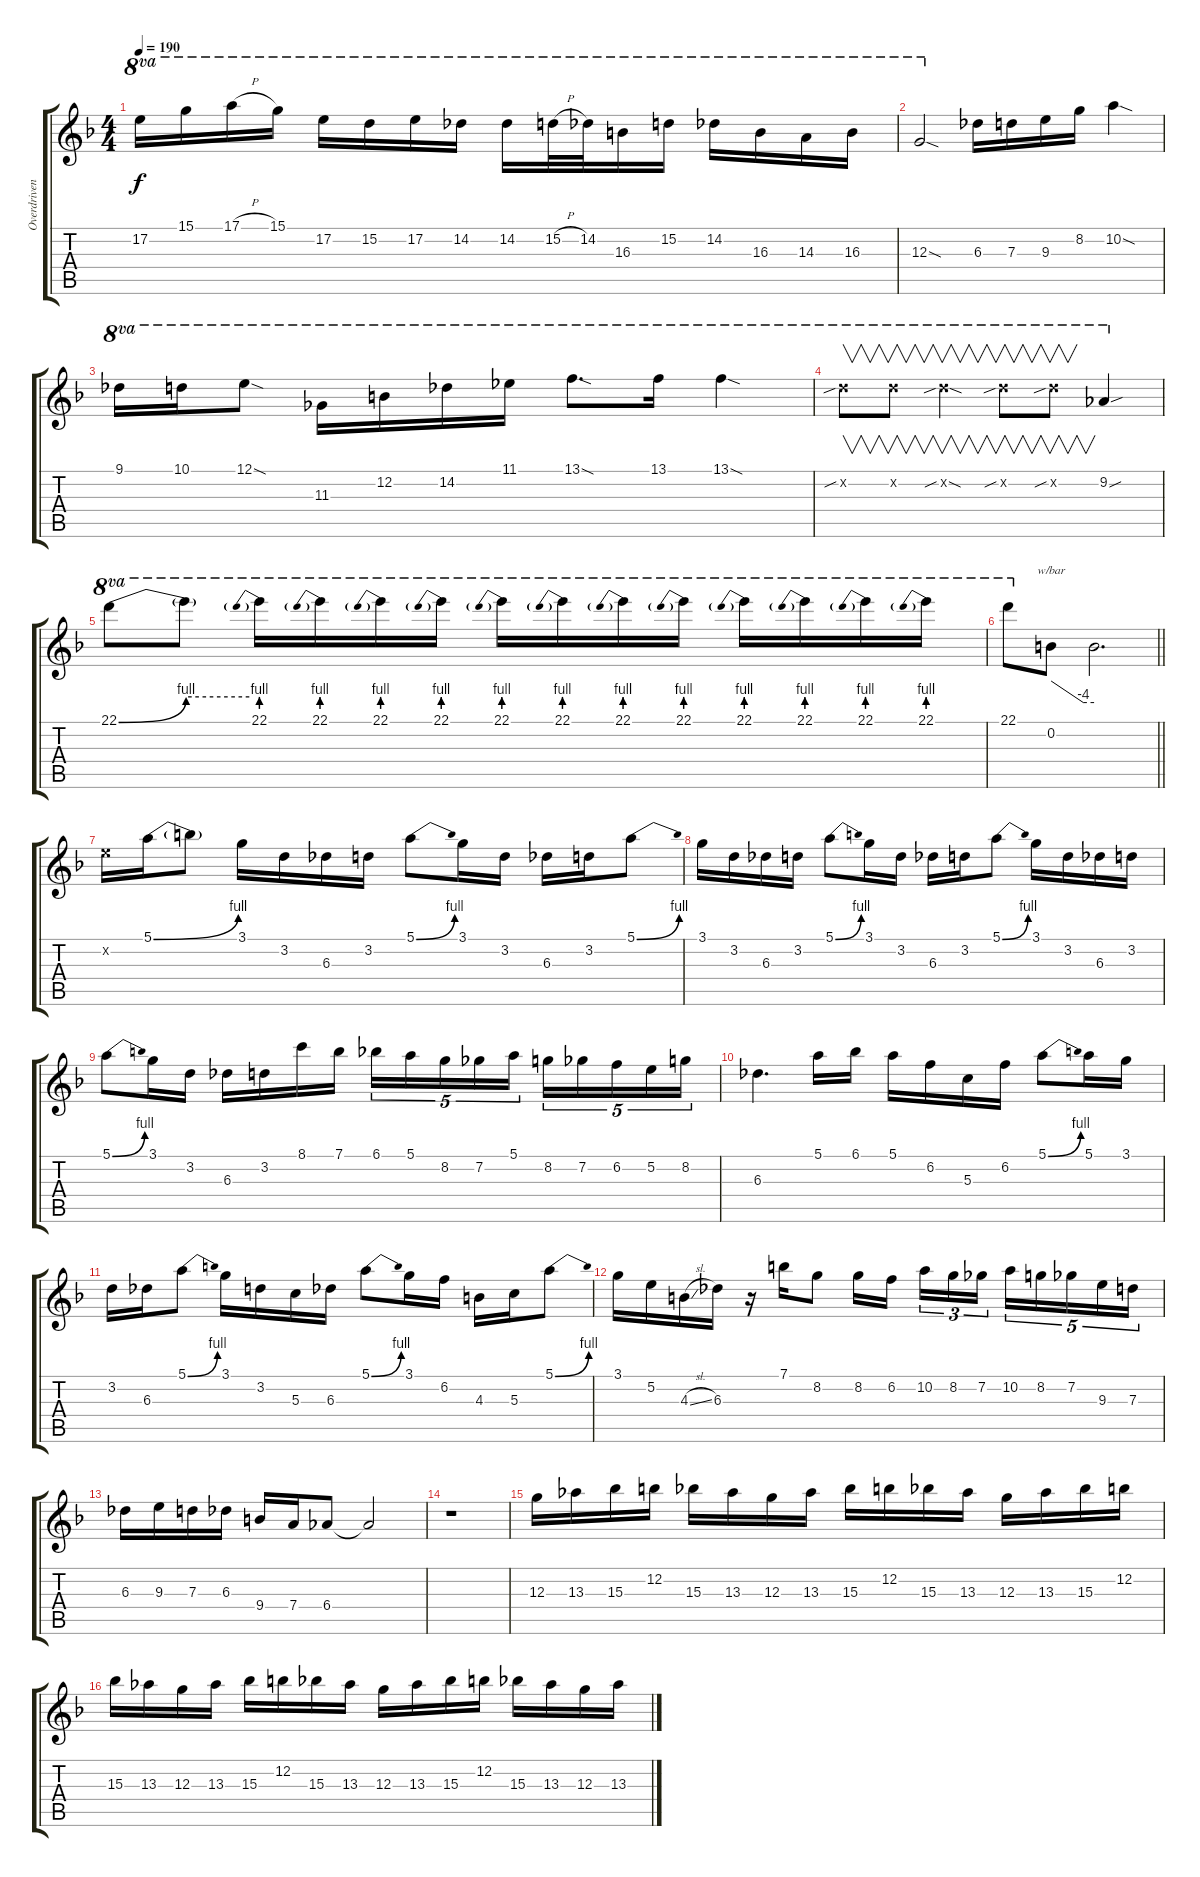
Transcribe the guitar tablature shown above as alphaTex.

\track ("Overdriven" "Overdriven") {instrument overdrivenguitar}
\staff {score tabs}
\tuning (E4 B3 G3 D3 A2 D2) {hide}
\ts (4 4)
\tempo 190
\clef g2
\ks f
17.2.16{ot 8va dy f} 15.1.16{ot 8va} 17.1{h}.16{ot 8va} 15.1.16{ot 8va} 17.2.16{ot 8va} 15.2.16{ot 8va} 17.2.16{ot 8va} 14.2.16{ot 8va} 14.2.16{ot 8va} 15.2{h}.32{ot 8va} 14.2.32{ot 8va} 16.3.16{ot 8va} 15.2.16{ot 8va} 14.2.16{ot 8va} 16.3.16{ot 8va} 14.3.16{ot 8va} 16.3.16{ot 8va} |
12.3{sod}.2{ot 8va} 6.3.16 7.3.16 9.3.16 8.2.16 10.2{sod}.4 |
9.1.16{ot 8va} 10.1.16{ot 8va} 12.1{sod}.8{ot 8va} 11.3.16{ot 8va} 12.2.16{ot 8va} 14.2.16{ot 8va} 11.1.16{ot 8va} 13.1{sod}.8{d ot 8va} 13.1.16{ot 8va} 13.1{sod}.4{ot 8va} |
15.2{sib x}.8{v ot 8va} 15.2{x}.8{v ot 8va} 15.2{sib sod x}.4{v ot 8va} 15.2{sib x}.8{v ot 8va} 15.2{sib x}.8{v ot 8va} 9.2{sou}.4{ot 8va} |
22.1{be (bend 0 0 60 4)}.8{ot 8va} 22.1{be (hold 0 4 60 4) t}.8{ot 8va} 22.1{be (prebend 0 4 60 4)}.16{ot 8va} 22.1{be (prebend 0 4 60 4)}.16{ot 8va} 22.1{be (prebend 0 4 60 4)}.16{ot 8va} 22.1{be (prebend 0 4 60 4)}.16{ot 8va} 22.1{be (prebend 0 4 60 4)}.16{ot 8va} 22.1{be (prebend 0 4 60 4)}.16{ot 8va} 22.1{be (prebend 0 4 60 4)}.16{ot 8va} 22.1{be (prebend 0 4 60 4)}.16{ot 8va} 22.1{be (prebend 0 4 60 4)}.16{ot 8va} 22.1{be (prebend 0 4 60 4)}.16{ot 8va} 22.1{be (prebend 0 4 60 4)}.16{ot 8va} 22.1{be (prebend 0 4 60 4)}.16{ot 8va} |
\barLineRight lightlight
22.1.8{ot 8va} 0.2.8{tbe (custom default 0 0 45 -16 60 -16)} 0.2{t}.2{d} |
\section ("" " ")
5.2{x}.16 5.1{be (bend 0 0 60 4)}.16 5.1{t}.8 3.1.16 3.2.16 6.3.16 3.2.16 5.1{be (bend 0 0 60 4)}.8 3.1.16 3.2.16 6.3.16 3.2.16 5.1{be (bend 0 0 60 4)}.8 |
3.1.16 3.2.16 6.3.16 3.2.16 5.1{be (bend 0 0 60 4)}.8 3.1.16 3.2.16 6.3.16 3.2.16 5.1{be (bend 0 0 60 4)}.8 3.1.16 3.2.16 6.3.16 3.2.16 |
5.1{be (bend 0 0 60 4)}.8 3.1.16 3.2.16 6.3.16 3.2.16 8.1.16 7.1.16 6.1.16{tu (5 4)} 5.1.16{tu (5 4)} 8.2.16{tu (5 4)} 7.2.16{tu (5 4)} 5.1.16{tu (5 4)} 8.2.16{tu (5 4)} 7.2.16{tu (5 4)} 6.2.16{tu (5 4)} 5.2.16{tu (5 4)} 8.2.16{tu (5 4)} |
6.3.4{d} 5.1.16 6.1.16 5.1.16 6.2.16 5.3.16 6.2.16 5.1{be (bend 0 0 60 4)}.8 5.1.16 3.1.16 |
3.2.16 6.3.16 5.1{be (bend 0 0 60 4)}.8 3.1.16 3.2.16 5.3.16 6.3.16 5.1{be (bend 0 0 60 4)}.8 3.1.16 6.2.16 4.3.16 5.3.16 5.1{be (bend 0 0 60 4)}.8 |
3.1.16 5.2.16 4.3{sl}.16 6.3.16 r.16 7.1.16 8.2.8 8.2.16 6.2.16{beam splitsecondary} 10.2.16{tu (3 2)} 8.2.16{tu (3 2)} 7.2.16{tu (3 2)} 10.2.16{tu (5 4)} 8.2.16{tu (5 4)} 7.2.16{tu (5 4)} 9.3.16{tu (5 4)} 7.3.16{tu (5 4)} |
6.3.16 9.3.16 7.3.16 6.3.16 9.4.16 7.4.16 6.4.8 6.4{t}.2 |
r.1 |
12.3.16 13.3.16 15.3.16 12.2.16 15.3.16 13.3.16 12.3.16 13.3.16 15.3.16 12.2.16 15.3.16 13.3.16 12.3.16 13.3.16 15.3.16 12.2.16 |
15.3.16 13.3.16 12.3.16 13.3.16 15.3.16 12.2.16 15.3.16 13.3.16 12.3.16 13.3.16 15.3.16 12.2.16 15.3.16 13.3.16 12.3.16 13.3.16
